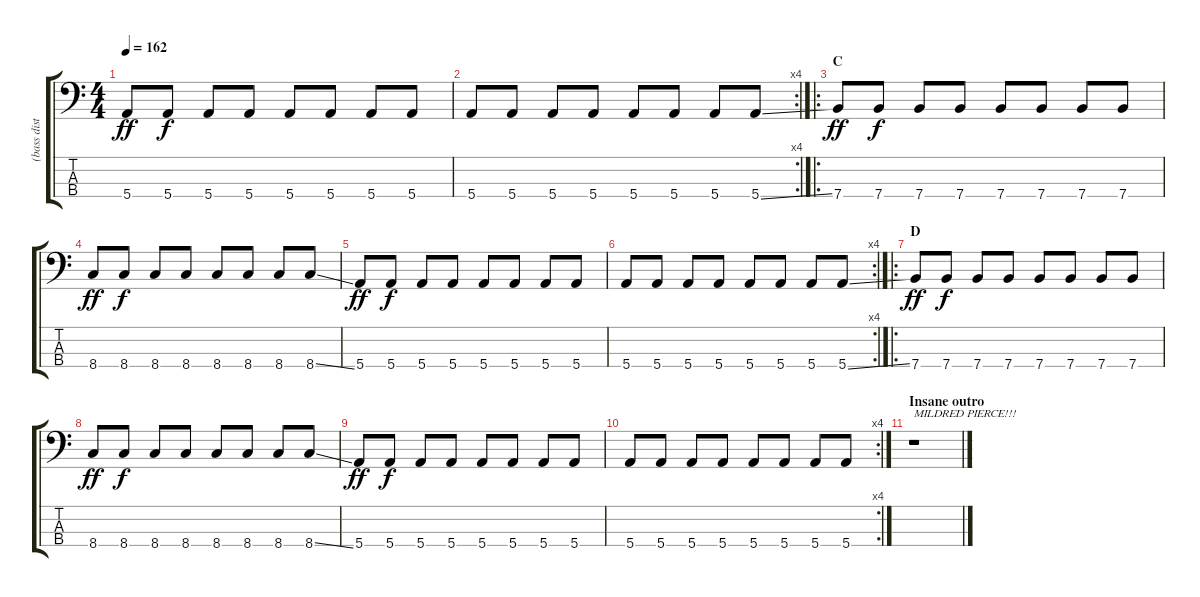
\track ("(bass distortion)" "(bass dist") {instrument distortionguitar}
\staff {score tabs}
\tuning (G2 D2 A1 E1) {hide}
\ts (4 4)
\tempo 162
\clef f4
\ks c
5.4.8{dy ff} 5.4.8{dy f} 5.4.8 5.4.8 5.4.8 5.4.8 5.4.8 5.4.8 |
\rc 4
5.4.8 5.4.8 5.4.8 5.4.8 5.4.8 5.4.8 5.4.8 5.4{ss}.8 |
\ro
\section ("" "C")
7.4.8{dy ff} 7.4.8{dy f} 7.4.8 7.4.8 7.4.8 7.4.8 7.4.8 7.4.8 |
8.4.8{dy ff} 8.4.8{dy f} 8.4.8 8.4.8 8.4.8 8.4.8 8.4.8 8.4{ss}.8 |
5.4.8{dy ff} 5.4.8{dy f} 5.4.8 5.4.8 5.4.8 5.4.8 5.4.8 5.4.8 |
\rc 4
5.4.8 5.4.8 5.4.8 5.4.8 5.4.8 5.4.8 5.4.8 5.4{ss}.8 |
\ro
\section ("" "D")
7.4.8{dy ff} 7.4.8{dy f} 7.4.8 7.4.8 7.4.8 7.4.8 7.4.8 7.4.8 |
8.4.8{dy ff} 8.4.8{dy f} 8.4.8 8.4.8 8.4.8 8.4.8 8.4.8 8.4{ss}.8 |
5.4.8{dy ff} 5.4.8{dy f} 5.4.8 5.4.8 5.4.8 5.4.8 5.4.8 5.4.8 |
\rc 4
5.4.8 5.4.8 5.4.8 5.4.8 5.4.8 5.4.8 5.4.8 5.4.8 |
\section ("" "Insane outro")
r.1{txt "MILDRED PIERCE!!!"}
